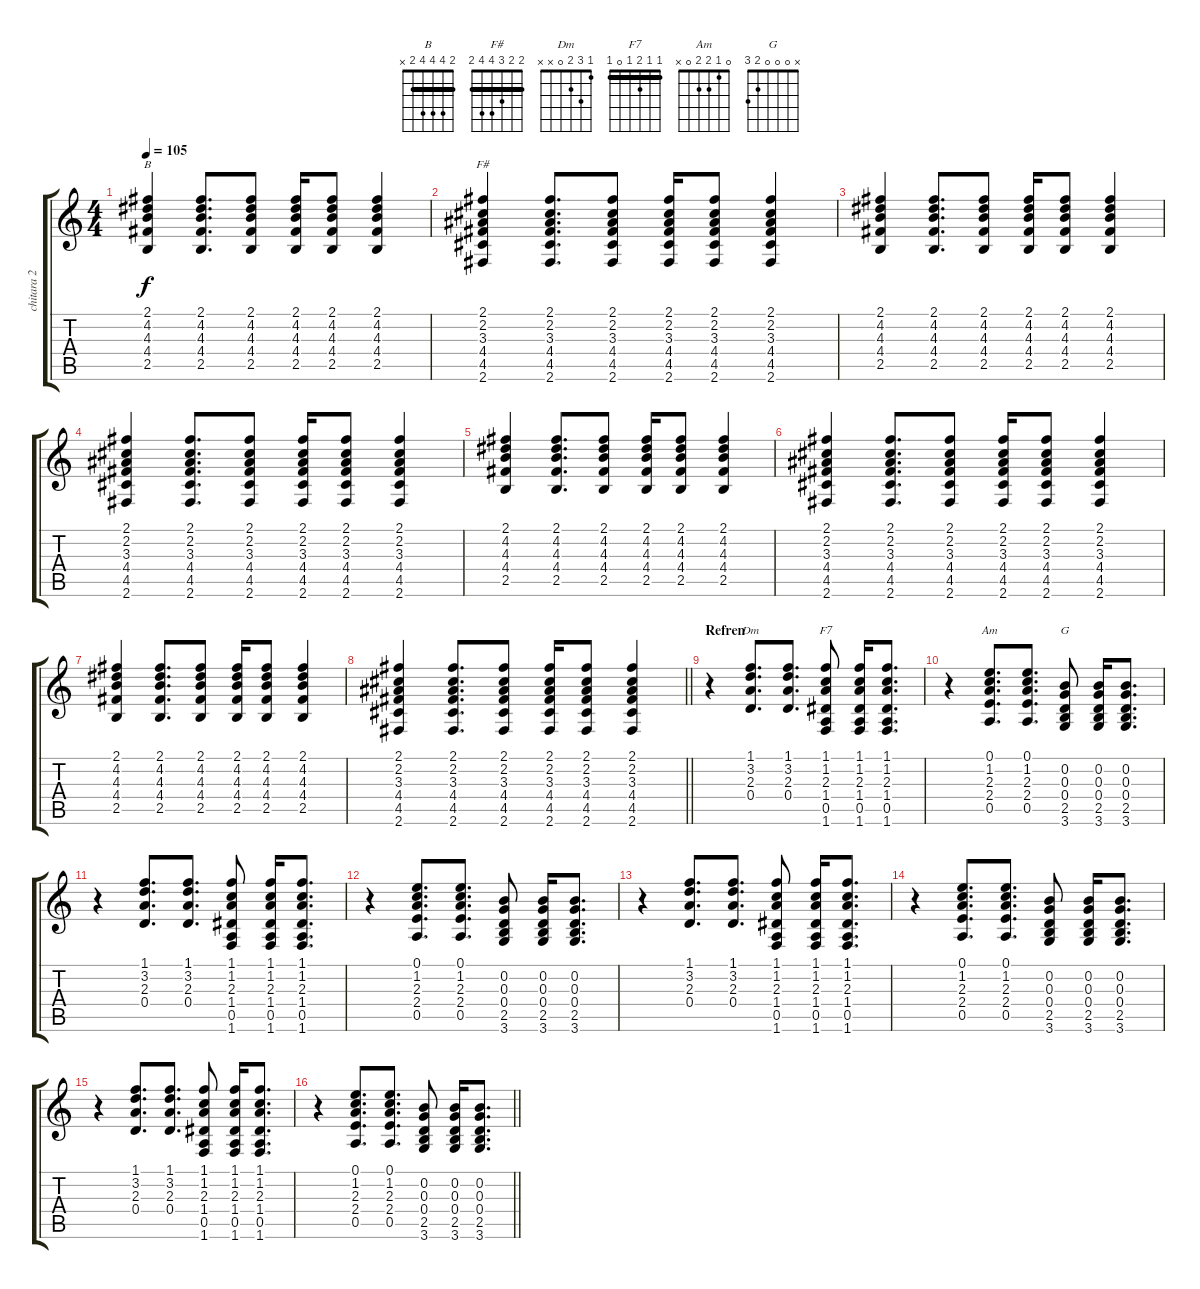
\track ("chitara 2" "chitara 2") {instrument acousticguitarsteel}
\staff {score tabs}
\tuning (E4 B3 G3 D3 A2 E2) {hide}
\chord ("B" 2 4 4 4 2 x) {barre 2}
\chord ("F#" 2 2 3 4 4 2) {barre 2}
\chord ("Dm" 1 3 2 0 x x)
\chord ("F7" 1 1 2 1 0 1) {barre 1}
\chord ("Am" 0 1 2 2 0 x)
\chord ("G" x 0 0 0 2 3)
\ts (4 4)
\tempo 105
\clef g2
\ks c
(2.1 4.2 4.3 4.4 2.5).4{ch "B" dy f} (2.1 4.2 4.3 4.4 2.5).8{d} (2.1 4.2 4.3 4.4 2.5).8 (2.1 4.2 4.3 4.4 2.5).16 (2.1 4.2 4.3 4.4 2.5).8 (2.1 4.2 4.3 4.4 2.5).4 |
(2.1 2.2 3.3 4.4 4.5 2.6).4{ch "F#"} (2.1 2.2 3.3 4.4 4.5 2.6).8{d} (2.1 2.2 3.3 4.4 4.5 2.6).8 (2.1 2.2 3.3 4.4 4.5 2.6).16 (2.1 2.2 3.3 4.4 4.5 2.6).8 (2.1 2.2 3.3 4.4 4.5 2.6).4 |
(2.1 4.2 4.3 4.4 2.5).4 (2.1 4.2 4.3 4.4 2.5).8{d} (2.1 4.2 4.3 4.4 2.5).8 (2.1 4.2 4.3 4.4 2.5).16 (2.1 4.2 4.3 4.4 2.5).8 (2.1 4.2 4.3 4.4 2.5).4 |
(2.1 2.2 3.3 4.4 4.5 2.6).4 (2.1 2.2 3.3 4.4 4.5 2.6).8{d} (2.1 2.2 3.3 4.4 4.5 2.6).8 (2.1 2.2 3.3 4.4 4.5 2.6).16 (2.1 2.2 3.3 4.4 4.5 2.6).8 (2.1 2.2 3.3 4.4 4.5 2.6).4 |
(2.1 4.2 4.3 4.4 2.5).4 (2.1 4.2 4.3 4.4 2.5).8{d} (2.1 4.2 4.3 4.4 2.5).8 (2.1 4.2 4.3 4.4 2.5).16 (2.1 4.2 4.3 4.4 2.5).8 (2.1 4.2 4.3 4.4 2.5).4 |
(2.1 2.2 3.3 4.4 4.5 2.6).4 (2.1 2.2 3.3 4.4 4.5 2.6).8{d} (2.1 2.2 3.3 4.4 4.5 2.6).8 (2.1 2.2 3.3 4.4 4.5 2.6).16 (2.1 2.2 3.3 4.4 4.5 2.6).8 (2.1 2.2 3.3 4.4 4.5 2.6).4 |
(2.1 4.2 4.3 4.4 2.5).4 (2.1 4.2 4.3 4.4 2.5).8{d} (2.1 4.2 4.3 4.4 2.5).8 (2.1 4.2 4.3 4.4 2.5).16 (2.1 4.2 4.3 4.4 2.5).8 (2.1 4.2 4.3 4.4 2.5).4 |
\barLineRight lightlight
(2.1 2.2 3.3 4.4 4.5 2.6).4 (2.1 2.2 3.3 4.4 4.5 2.6).8{d} (2.1 2.2 3.3 4.4 4.5 2.6).8 (2.1 2.2 3.3 4.4 4.5 2.6).16 (2.1 2.2 3.3 4.4 4.5 2.6).8 (2.1 2.2 3.3 4.4 4.5 2.6).4 |
\section ("" "Refren")
r.4 (1.1 3.2 2.3 0.4).8{d ch "Dm"} (1.1 3.2 2.3 0.4).8{d} (1.1 1.2 2.3 1.4 0.5 1.6).8{ch "F7"} (1.1 1.2 2.3 1.4 0.5 1.6).16 (1.1 1.2 2.3 1.4 0.5 1.6).8{d} |
r.4 (0.1 1.2 2.3 2.4 0.5).8{d ch "Am"} (0.1 1.2 2.3 2.4 0.5).8{d} (0.2 0.3 0.4 2.5 3.6).8{ch "G"} (0.2 0.3 0.4 2.5 3.6).16 (0.2 0.3 0.4 2.5 3.6).8{d} |
r.4 (1.1 3.2 2.3 0.4).8{d} (1.1 3.2 2.3 0.4).8{d} (1.1 1.2 2.3 1.4 0.5 1.6).8 (1.1 1.2 2.3 1.4 0.5 1.6).16 (1.1 1.2 2.3 1.4 0.5 1.6).8{d} |
r.4 (0.1 1.2 2.3 2.4 0.5).8{d} (0.1 1.2 2.3 2.4 0.5).8{d} (0.2 0.3 0.4 2.5 3.6).8 (0.2 0.3 0.4 2.5 3.6).16 (0.2 0.3 0.4 2.5 3.6).8{d} |
r.4 (1.1 3.2 2.3 0.4).8{d} (1.1 3.2 2.3 0.4).8{d} (1.1 1.2 2.3 1.4 0.5 1.6).8 (1.1 1.2 2.3 1.4 0.5 1.6).16 (1.1 1.2 2.3 1.4 0.5 1.6).8{d} |
r.4 (0.1 1.2 2.3 2.4 0.5).8{d} (0.1 1.2 2.3 2.4 0.5).8{d} (0.2 0.3 0.4 2.5 3.6).8 (0.2 0.3 0.4 2.5 3.6).16 (0.2 0.3 0.4 2.5 3.6).8{d} |
r.4 (1.1 3.2 2.3 0.4).8{d} (1.1 3.2 2.3 0.4).8{d} (1.1 1.2 2.3 1.4 0.5 1.6).8 (1.1 1.2 2.3 1.4 0.5 1.6).16 (1.1 1.2 2.3 1.4 0.5 1.6).8{d} |
\barLineRight lightlight
r.4 (0.1 1.2 2.3 2.4 0.5).8{d} (0.1 1.2 2.3 2.4 0.5).8{d} (0.2 0.3 0.4 2.5 3.6).8 (0.2 0.3 0.4 2.5 3.6).16 (0.2 0.3 0.4 2.5 3.6).8{d}
